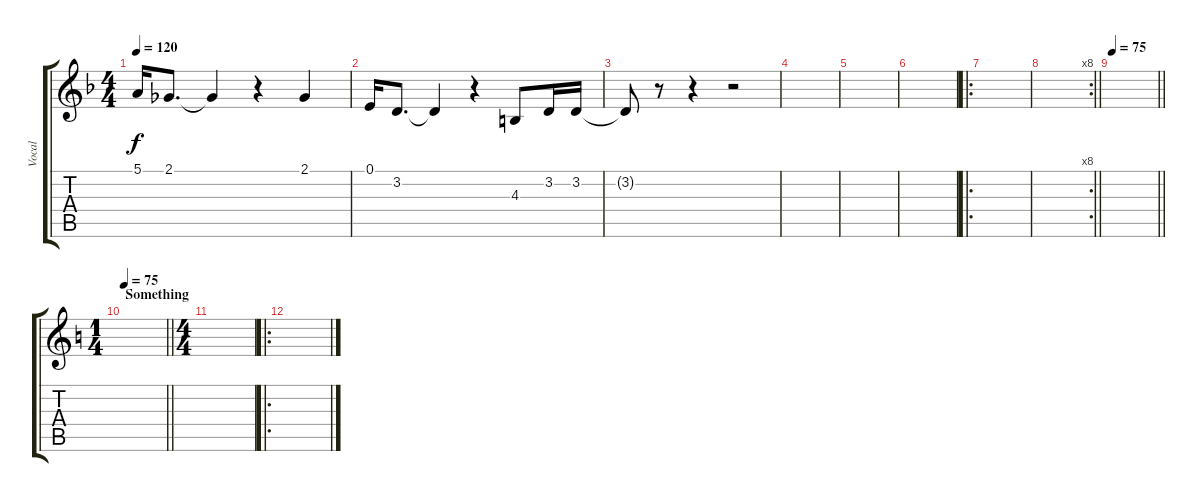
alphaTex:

\track ("Vocal" "Vocal") {instrument choiraahs}
\staff {score tabs}
\tuning (E4 B3 G3 D3 A2 E2) {hide}
\ts (4 4)
\tempo 120
\clef g2
\ks f
5.1{t}.16{dy f} 2.1.8{d} 2.1{t}.4 r.4 2.1.4 |
0.1.16 3.2.8{d} 3.2{t}.4 r.4 4.3.8 3.2.16 3.2.16 |
3.2{t}.8 r.8 r.4 r.2 |
|
|
|
\ro
|
\rc 8
\barLineRight lightlight
|
\tempo 75
\barLineRight lightlight
|
\ts (1 4)
\section ("" "Something")
\tempo 75
\barLineRight lightlight
\ks c
|
\ts (4 4)
|
\ro
